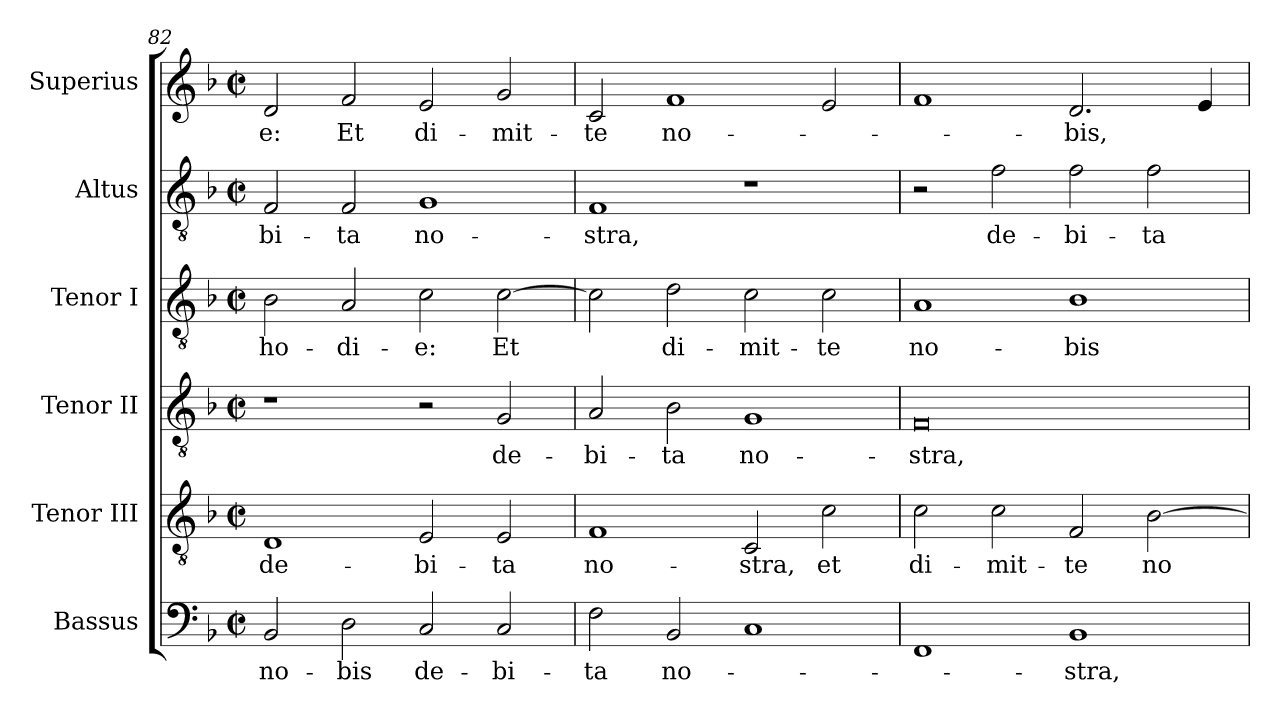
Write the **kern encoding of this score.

**kern	**text	**kern	**text	**kern	**text	**kern	**text	**kern	**text	**kern	**text
*part6	*part6	*part5	*part5	*part4	*part4	*part3	*part3	*part2	*part2	*part1	*part1
*staff6	*staff6	*staff5	*staff5	*staff4	*staff4	*staff3	*staff3	*staff2	*staff2	*staff1	*staff1
*I"Bassus	*	*I"Tenor III	*	*I"Tenor II	*	*I"Tenor I	*	*I"Altus	*	*I"Superius	*
*I'B.	*	*I'T.	*	*I'T.	*	*I'T.	*	*	*	*I'S.	*
*clefF4	*	*clefGv2	*	*clefGv2	*	*clefGv2	*	*clefGv2	*	*clefG2	*
*	*	*ITrd7c12	*	*ITrd7c12	*	*ITrd7c12	*	*ITrd7c12	*	*	*
*k[b-]	*	*k[b-]	*	*k[b-]	*	*k[b-]	*	*k[b-]	*	*k[b-]	*
*F:	*	*F:	*	*F:	*	*F:	*	*F:	*	*F:	*
*M2/2	*	*M2/2	*	*M2/2	*	*M2/2	*	*M2/2	*	*M2/2	*
*met(c|)	*	*met(c|)	*	*met(c|)	*	*met(c|)	*	*met(c|)	*	*met(c|)	*
=82	=82	=82	=82	=82	=82	=82	=82	=82	=82	=82	=82
!	!LO:LY:b:color=#000000	!	!	!	!	!	!	!	!	!	!
!	!	!	!LO:LY:b:color=#000000	!	!	!	!	!	!	!	!
!	!	!	!	!	!	!	!LO:LY:b:color=#000000	!	!	!	!
!	!	!	!	!	!	!	!	!	!LO:LY:b:color=#000000	!	!
!	!	!	!	!	!	!	!	!	!	!	!LO:LY:b:color=#000000
2BB-i/	no-	1DDi	de-	1r	.	2BB-i\	ho-	2FFi/	-bi-	2di/	-e:
!	!LO:LY:b:color=#000000	!	!	!	!	!	!	!	!	!	!
!	!	!	!	!	!	!	!LO:LY:b:color=#000000	!	!	!	!
!	!	!	!	!	!	!	!	!	!LO:LY:b:color=#000000	!	!
!	!	!	!	!	!	!	!	!	!	!	!LO:LY:b:color=#000000
2Di\	-bis	.	.	.	.	2AAi/	-di-	2FFi/	-ta	2fi/	Et
!	!LO:LY:b:color=#000000	!	!	!	!	!	!	!	!	!	!
!	!	!	!LO:LY:b:color=#000000	!	!	!	!	!	!	!	!
!	!	!	!	!	!	!	!LO:LY:b:color=#000000	!	!	!	!
!	!	!	!	!	!	!	!	!	!LO:LY:b:color=#000000	!	!
!	!	!	!	!	!	!	!	!	!	!	!LO:LY:b:color=#000000
2Ci/	de-	2EEi/	-bi-	2r	.	2Ci\	-e:	1GGi	no-	2ei/	di-
!	!LO:LY:b:color=#000000	!	!	!	!	!	!	!	!	!	!
!	!	!	!LO:LY:b:color=#000000	!	!	!	!	!	!	!	!
!	!	!	!	!	!LO:LY:b:color=#000000	!	!	!	!	!	!
!	!	!	!	!	!	!	!LO:LY:b:color=#000000	!	!	!	!
!	!	!	!	!	!	!	!	!	!	!	!LO:LY:b:color=#000000
2Ci/	-bi-	2EEi/	-ta	2GGi/	de-	[>2Ci\	Et	.	.	2gi/	-mit-
!!LO:PB:g=z
=83	=83	=83	=83	=83	=83	=83	=83	=83	=83	=83	=83
!	!LO:LY:b:color=#000000	!	!	!	!	!	!	!	!	!	!
!	!	!	!LO:LY:b:color=#000000	!	!	!	!	!	!	!	!
!	!	!	!	!	!LO:LY:b:color=#000000	!	!	!	!	!	!
!	!	!	!	!	!	!	!	!	!LO:LY:b:color=#000000	!	!
!	!	!	!	!	!	!	!	!	!	!	!LO:LY:b:color=#000000
2Fi\	-ta	1FFi	no-	2AAi/	-bi-	2Ci\]	.	1FFi	-stra,	2ci/	-te
!	!LO:LY:b:color=#000000	!	!	!	!	!	!	!	!	!	!
!	!	!	!	!	!LO:LY:b:color=#000000	!	!	!	!	!	!
!	!	!	!	!	!	!	!LO:LY:b:color=#000000	!	!	!	!
!	!	!	!	!	!	!	!	!	!	!	!LO:LY:b:color=#000000
2BB-i/	no-	.	.	2BB-i\	-ta	2Di\	di-	.	.	1fi	no-
!	!	!	!LO:LY:b:color=#000000	!	!	!	!	!	!	!	!
!	!	!	!	!	!LO:LY:b:color=#000000	!	!	!	!	!	!
!	!	!	!	!	!	!	!LO:LY:b:color=#000000	!	!	!	!
1Ci	.	2CCi/	-stra,	1GGi	no-	2Ci\	-mit-	1r	.	.	.
!	!	!	!LO:LY:b:color=#000000	!	!	!	!	!	!	!	!
!	!	!	!	!	!	!	!LO:LY:b:color=#000000	!	!	!	!
.	.	2Ci\	et	.	.	2Ci\	-te	.	.	2ei/	.
=84	=84	=84	=84	=84	=84	=84	=84	=84	=84	=84	=84
!	!	!	!LO:LY:b:color=#000000	!	!	!	!	!	!	!	!
!	!	!	!	!	!LO:LY:b:color=#000000	!	!	!	!	!	!
!	!	!	!	!	!	!	!LO:LY:b:color=#000000	!	!	!	!
1FFi	.	2Ci\	di-	0FFi	-stra,	1AAi	no-	2r	.	1fi	.
!	!	!	!LO:LY:b:color=#000000	!	!	!	!	!	!	!	!
!	!	!	!	!	!	!	!	!	!LO:LY:b:color=#000000	!	!
.	.	2Ci\	-mit-	.	.	.	.	2Fi\	de-	.	.
!	!LO:LY:b:color=#000000	!	!	!	!	!	!	!	!	!	!
!	!	!	!LO:LY:b:color=#000000	!	!	!	!	!	!	!	!
!	!	!	!	!	!	!	!LO:LY:b:color=#000000	!	!	!	!
!	!	!	!	!	!	!	!	!	!LO:LY:b:color=#000000	!	!
!	!	!	!	!	!	!	!	!	!	!	!LO:LY:b:color=#000000
1BB-i	-stra,	2FFi/	-te	.	.	1BB-i	-bis	2Fi\	-bi-	2.di/	-bis,
!	!	!	!LO:LY:b:color=#000000	!	!	!	!	!	!	!	!
!	!	!	!	!	!	!	!	!	!LO:LY:b:color=#000000	!	!
.	.	[>2BB-i\	no-	.	.	.	.	2Fi\	-ta	.	.
.	.	.	.	.	.	.	.	.	.	4ei/	.
=	=	=	=	=	=	=	=	=	=	=	=
*-	*-	*-	*-	*-	*-	*-	*-	*-	*-	*-	*-
